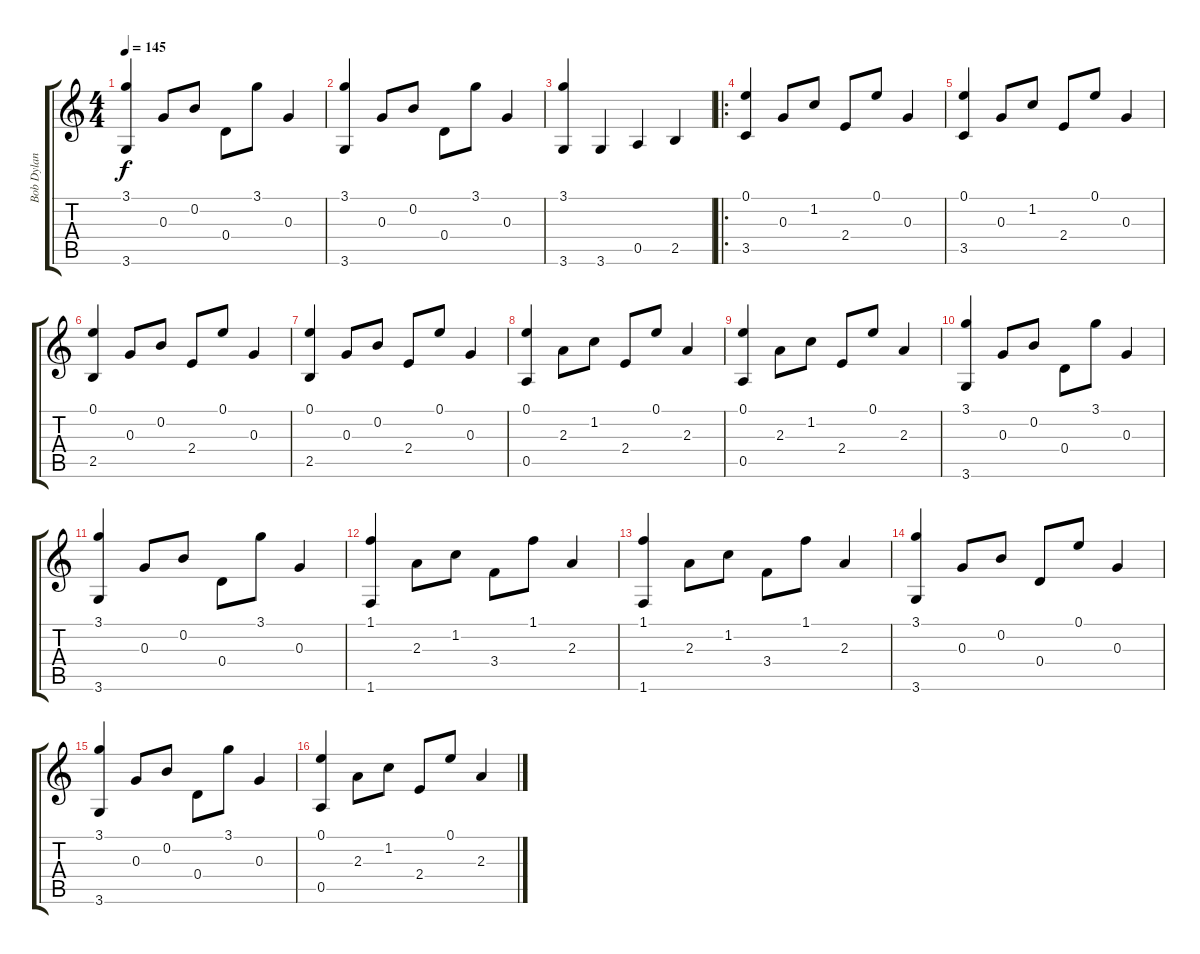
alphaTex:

\track ("Bob Dylan Guitar" "Bob Dylan ") {instrument acousticguitarnylon}
\staff {score tabs}
\tuning (E4 B3 G3 D3 A2 E2) {hide}
\ts (4 4)
\tempo 145
\clef g2
\ks c
(3.1 3.6).4{dy f} 0.3.8 0.2.8 0.4.8 3.1.8 0.3.4 |
(3.1 3.6).4 0.3.8 0.2.8 0.4.8 3.1.8 0.3.4 |
(3.1 3.6).4 3.6.4 0.5.4 2.5.4 |
\ro
(0.1 3.5).4 0.3.8 1.2.8 2.4.8 0.1.8 0.3.4 |
(0.1 3.5).4 0.3.8 1.2.8 2.4.8 0.1.8 0.3.4 |
(0.1 2.5).4 0.3.8 0.2.8 2.4.8 0.1.8 0.3.4 |
(0.1 2.5).4 0.3.8 0.2.8 2.4.8 0.1.8 0.3.4 |
(0.1 0.5).4 2.3.8 1.2.8 2.4.8 0.1.8 2.3.4 |
(0.1 0.5).4 2.3.8 1.2.8 2.4.8 0.1.8 2.3.4 |
(3.1 3.6).4 0.3.8 0.2.8 0.4.8 3.1.8 0.3.4 |
(3.1 3.6).4 0.3.8 0.2.8 0.4.8 3.1.8 0.3.4 |
(1.1 1.6).4 2.3.8 1.2.8 3.4.8 1.1.8 2.3.4 |
(1.1 1.6).4 2.3.8 1.2.8 3.4.8 1.1.8 2.3.4 |
(3.1 3.6).4 0.3.8 0.2.8 0.4.8 0.1.8 0.3.4 |
(3.1 3.6).4 0.3.8 0.2.8 0.4.8 3.1.8 0.3.4 |
(0.1 0.5).4 2.3.8 1.2.8 2.4.8 0.1.8 2.3.4
